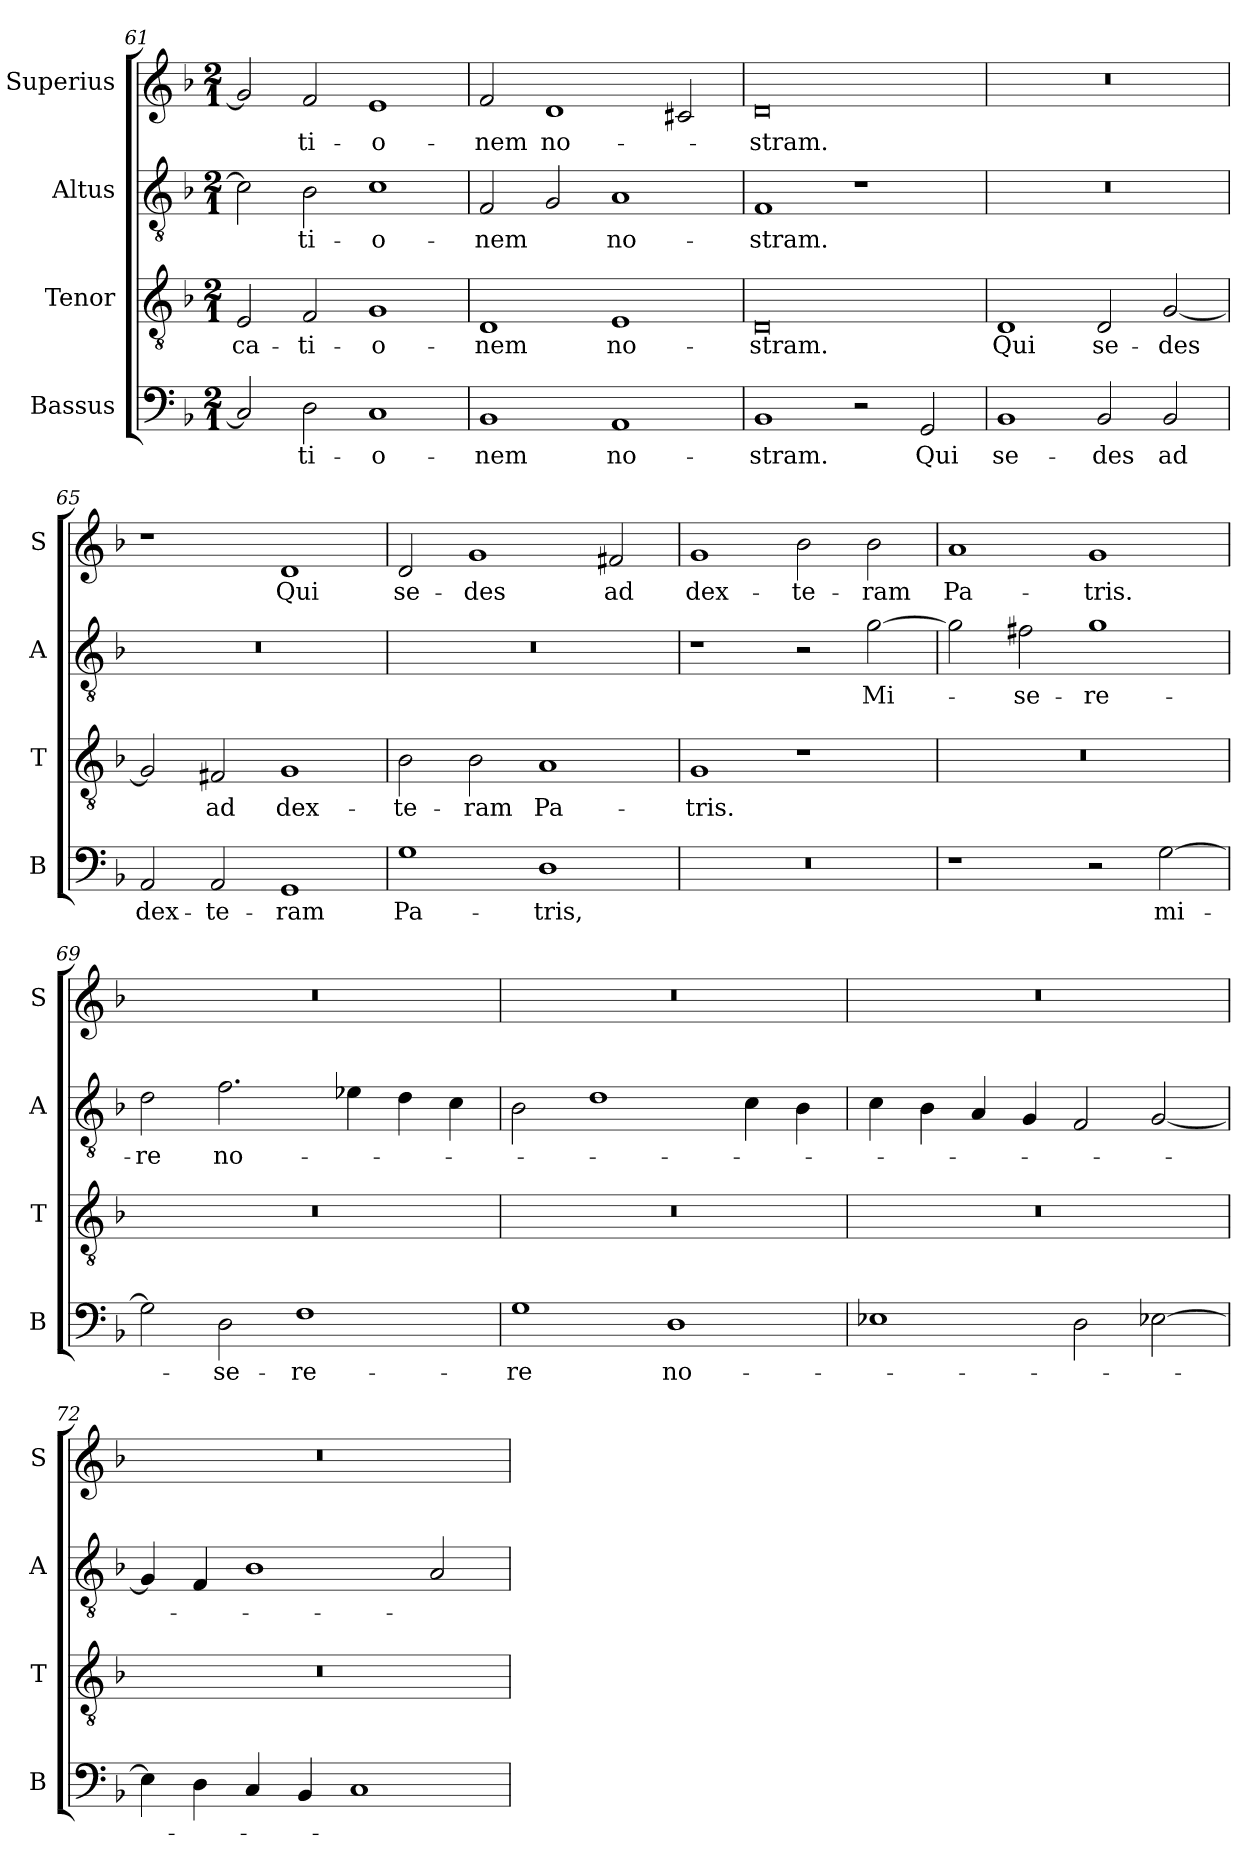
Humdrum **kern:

**kern	**text	**kern	**text	**kern	**text	**kern	**text
*part4	*part4	*part3	*part3	*part2	*part2	*part1	*part1
*staff4	*staff4	*staff3	*staff3	*staff2	*staff2	*staff1	*staff1
*I"Bassus	*	*I"Tenor	*	*I"Altus	*	*I"Superius	*
*I'B	*	*I'T	*	*I'A	*	*I'S	*
*clefF4	*	*clefGv2	*	*clefGv2	*	*clefG2	*
*k[b-]	*	*k[b-]	*	*k[b-]	*	*k[b-]	*
*M2/1	*	*M2/1	*	*M2/1	*	*M2/1	*
=61	=61	=61	=61	=61	=61	=61	=61
2C]	.	2E	-ca-	2c]	.	2g]	.
2D	-ti-	2F	-ti-	2B-	-ti-	2f	-ti-
1C	-o-	1G	-o-	1c	-o-	1e	-o-
=62	=62	=62	=62	=62	=62	=62	=62
1BB-	-nem	1D	-nem	2F	-nem	2f	-nem
.	.	.	.	2G	.	1d	no-
1AA	no-	1E	no-	1A	no-	.	.
.	.	.	.	.	.	2c#X	.
=63	=63	=63	=63	=63	=63	=63	=63
1BB-	-stram.	0D	-stram.	1F	-stram.	0d	-stram.
2r	.	.	.	1r	.	.	.
2GG	Qui	.	.	.	.	.	.
=64	=64	=64	=64	=64	=64	=64	=64
1BB-	se-	1D	Qui	0r	.	0r	.
2BB-	-des	2D	se-	.	.	.	.
2BB-	ad	[2G	-des	.	.	.	.
=65	=65	=65	=65	=65	=65	=65	=65
2AA	dex-	2G]	.	0r	.	1r	.
2AA	-te-	2F#X	ad	.	.	.	.
1GG	-ram	1G	dex-	.	.	1d	Qui
=66	=66	=66	=66	=66	=66	=66	=66
1G	Pa-	2B-	-te-	0r	.	2d	se-
.	.	2B-	-ram	.	.	1g	-des
1D	-tris,	1A	Pa-	.	.	.	.
.	.	.	.	.	.	2f#X	ad
=67	=67	=67	=67	=67	=67	=67	=67
0r	.	1G	-tris.	1r	.	1g	dex-
.	.	1r	.	2r	.	2b-	-te-
.	.	.	.	[2g	Mi-	2b-	-ram
=68	=68	=68	=68	=68	=68	=68	=68
1r	.	0r	.	2g]	.	1a	Pa-
.	.	.	.	2f#X	-se-	.	.
2r	.	.	.	1g	-re-	1g	-tris.
[2G	mi-	.	.	.	.	.	.
=69	=69	=69	=69	=69	=69	=69	=69
2G]	.	0r	.	2d	-re	0r	.
2D	-se-	.	.	2.f	no-	.	.
1F	-re-	.	.	.	.	.	.
.	.	.	.	4e-X	.	.	.
.	.	.	.	4d	.	.	.
.	.	.	.	4c	.	.	.
=70	=70	=70	=70	=70	=70	=70	=70
1G	-re	0r	.	2B-	.	0r	.
.	.	.	.	1d	.	.	.
1D	no-	.	.	.	.	.	.
.	.	.	.	4c	.	.	.
.	.	.	.	4B-	.	.	.
=71	=71	=71	=71	=71	=71	=71	=71
1E-X	.	0r	.	4c	.	0r	.
.	.	.	.	4B-	.	.	.
.	.	.	.	4A	.	.	.
.	.	.	.	4G	.	.	.
2D	.	.	.	2F	.	.	.
[2E-X	.	.	.	[2G	.	.	.
=72	=72	=72	=72	=72	=72	=72	=72
4E-]	.	0r	.	4G]	.	0r	.
4D	.	.	.	4F	.	.	.
4C	.	.	.	1B-	.	.	.
4BB-	.	.	.	.	.	.	.
1C	.	.	.	.	.	.	.
.	.	.	.	2A	.	.	.
=	=	=	=	=	=	=	=
*-	*-	*-	*-	*-	*-	*-	*-
